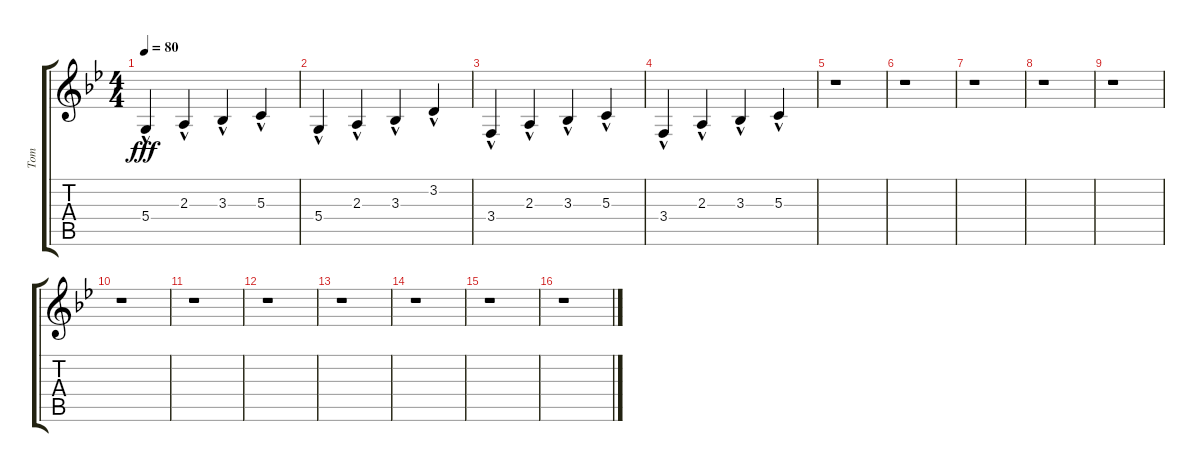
\track ("Tom" "Tom") {instrument acousticgrandpiano}
\staff {score tabs}
\tuning (E4 B3 G3 D3 A2 D2) {hide}
\ts (4 4)
\tempo 80
\clef g2
\ks bb
5.4{hac}.4{dy fff} 2.3{hac}.4 3.3{hac}.4 5.3{hac}.4 |
5.4{hac}.4 2.3{hac}.4 3.3{hac}.4 3.2{hac}.4 |
3.4{hac}.4 2.3{hac}.4 3.3{hac}.4 5.3{hac}.4 |
3.4{hac}.4 2.3{hac}.4 3.3{hac}.4 5.3{hac}.4 |
r.1 |
r.1 |
r.1 |
r.1 |
r.1 |
r.1 |
r.1 |
r.1 |
r.1 |
r.1 |
r.1 |
r.1
